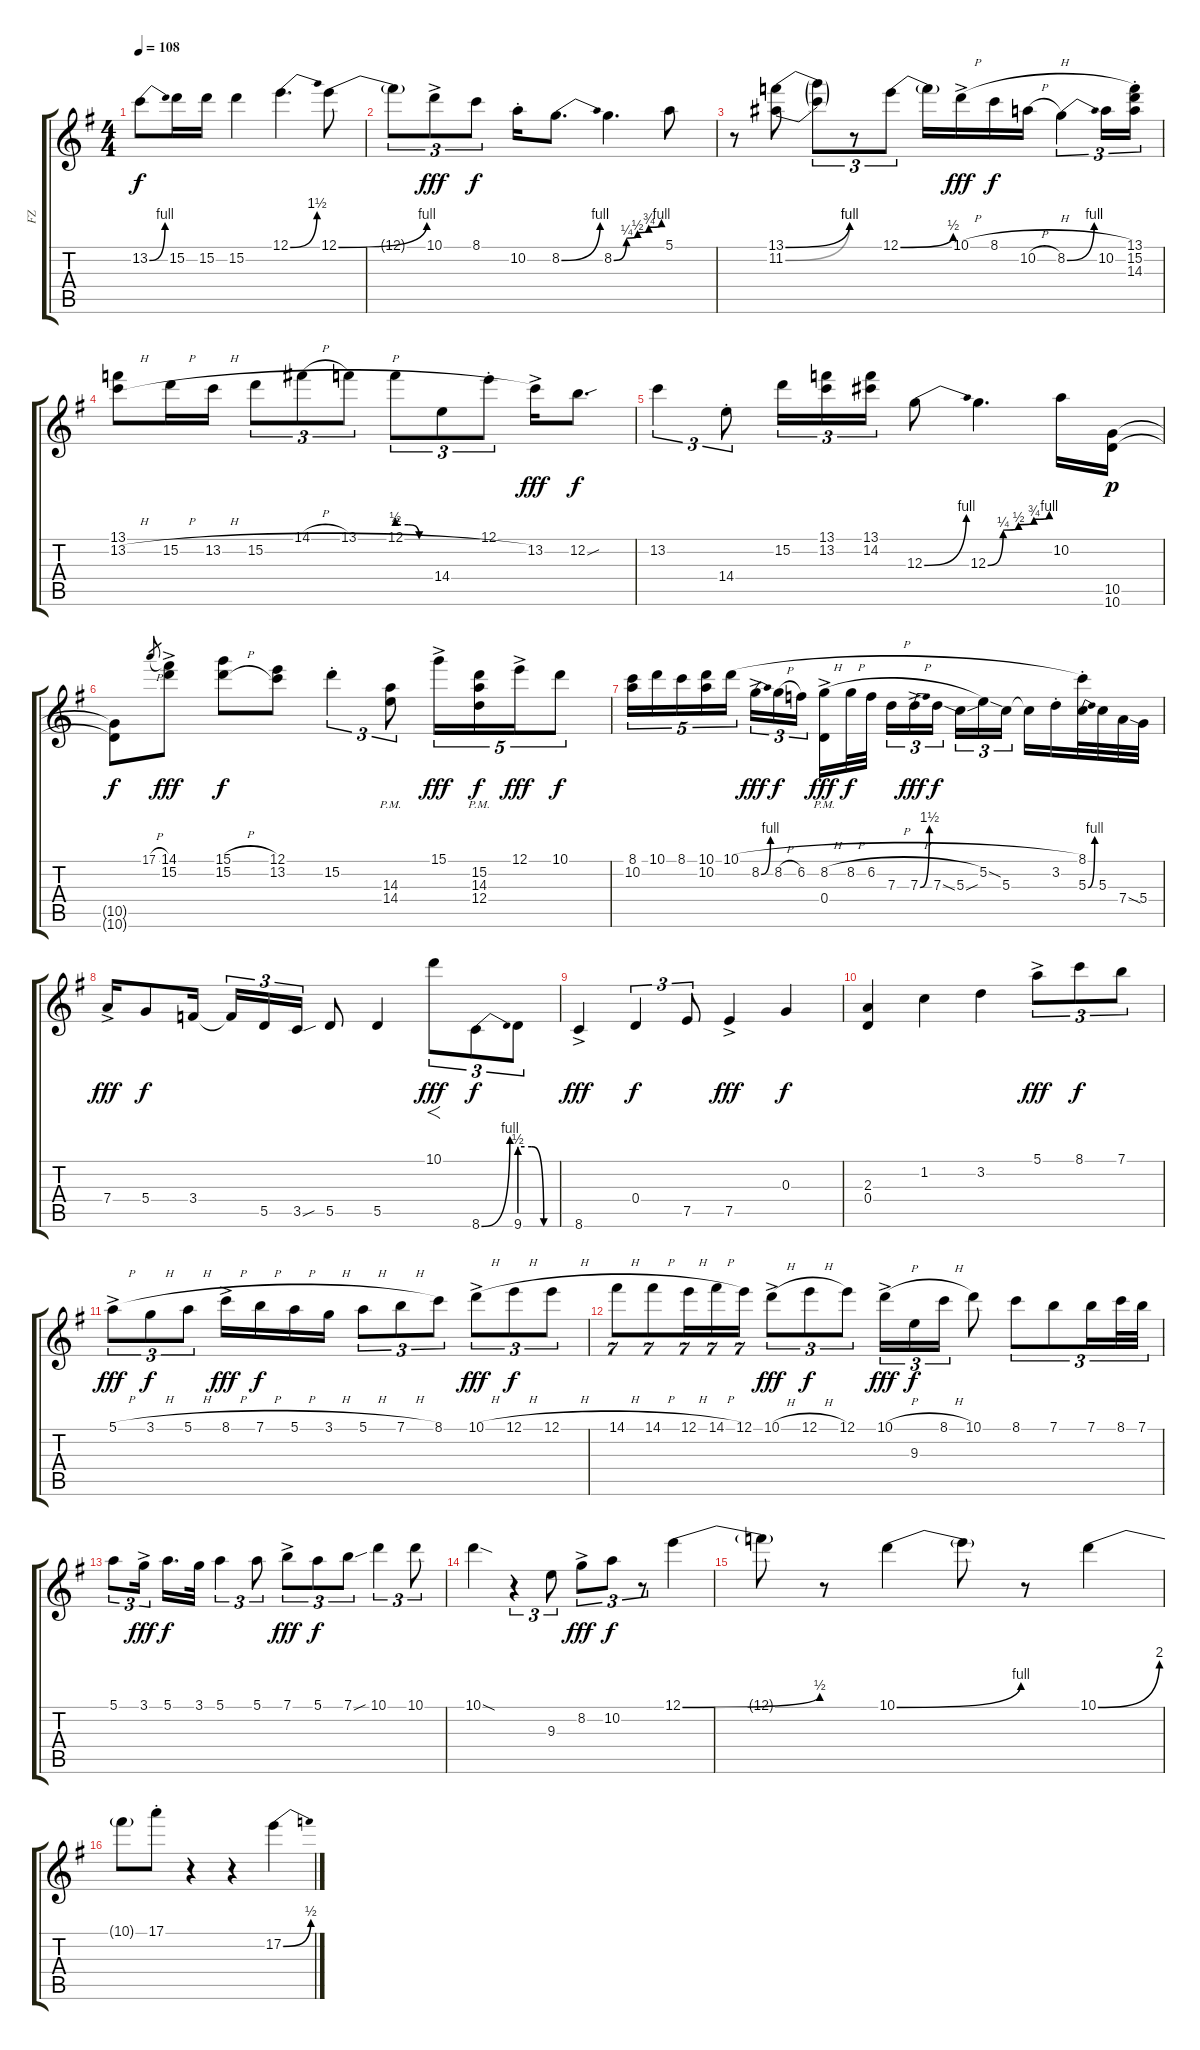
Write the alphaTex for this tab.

\track ("FZ" "FZ") {instrument electricguitarjazz}
\staff {score tabs}
\tuning (E4 B3 G3 D3 A2 E2) {hide}
\ts (4 4)
\tempo 108
\clef g2
\ks g
13.2{be (bend 0 0 60 4)}.8{dy f} 15.2.16 15.2.16 15.2.4 12.1{be (bend 0 0 60 6)}.4{d} 12.1{be (bend 0 0 60 4)}.8 |
12.1{t}.8{tu (3 2)} 10.1{ac}.8{tu (3 2) dy fff} 8.1.8{tu (3 2) dy f} 10.2{st}.16 8.2{be (bend 0 0 60 4)}.8{d} 8.2{be (custom 0 0 16 1 30 2 44 3 60 4)}.4{d} 5.1.8 |
r.8 (13.1{be (bend 0 0 60 4)} 11.2{be (bend 0 0 60 4)}).8 (13.1{t} 11.2{t}).8{tu (3 2)} r.8{tu (3 2)} 12.1{be (bend 0 0 60 2)}.8{tu (3 2)} 12.1{t}.16 10.1{h ac}.16{dy fff} 8.1{h}.16{dy f} 10.2{h}.16 8.2{be (bend 0 0 60 4)}.4{tu (3 2)} 10.2.16{tu (3 2)} (13.1{st} 15.2 14.3).16{tu (3 2)} |
(13.1 13.2{h}).8 15.2{h}.16 13.2{h}.16 15.2{h}.8{tu (3 2)} 14.1{h}.8{tu (3 2)} 13.1.8{tu (3 2)} 12.1{be (custom 0 2 20 2 40 0 60 0)}.8{tu (3 2)} 14.4.8{tu (3 2)} 12.1{st}.8{tu (3 2)} 13.2{ac}.16{dy fff} 12.2{sou}.8{d dy f} |
13.2.4{tu (3 2)} 14.4{st}.8{tu (3 2)} 15.2.16{tu (3 2)} (13.1 13.2).16{tu (3 2)} (13.1 14.2).16{tu (3 2)} 12.3{be (bend 0 0 60 4)}.8 12.3{be (custom 0 0 15 1 30 2 45 3 60 4)}.4{d} 10.2.16 (10.5 10.6).16{dy p} |
(10.5{t} 10.6{t}).8{dy f} 17.1{h}.8{gr} (14.1{ac} 15.2).8{dy fff} (15.1{h} 15.2{h}).8{dy f} (12.1 13.2).8 15.2{st}.4{tu (3 2)} (14.3 14.4{pm}).8{tu (3 2)} 15.1{ac}.16{tu (5 4) dy fff} (15.2 14.3{pm} 12.4).16{tu (5 4) dy f} 12.1{ac}.16{tu (5 4) dy fff} 10.1.8{tu (5 4) dy f} |
(8.1 10.2).16{tu (5 4)} 10.1.16{tu (5 4)} 8.1.16{tu (5 4)} (10.1 10.2).16{tu (5 4)} 10.1{h}.16{tu (5 4)} 8.2{be (bend 0 0 60 4) ac}.16{tu (3 2) dy fff} 8.2{h}.16{tu (3 2) dy f} 6.2.16{tu (3 2) beam splitsecondary} (8.2{h ac} 0.4{pm}).16{dy fff} 8.2{h}.32{dy f} 6.2{h}.32 7.3.16{tu (3 2)} 7.3{be (bend 0 0 60 6) ac}.16{tu (3 2) dy fff} 7.3{sod}.16{tu (3 2) dy f beam splitsecondary} 5.3{sou}.16{tu (3 2)} 5.2{sod}.16{tu (3 2)} 5.3.16{tu (3 2)} 5.3{t}.16 3.2{st}.16 (8.1{st} 5.3{be (bend 0 0 60 4)}).32 5.3.32 7.4{sod}.32 5.4.32 |
7.4{ac}.16{dy fff} 5.4.8{dy f} 3.4.16 3.4{t}.16{tu (3 2)} 5.5.16{tu (3 2)} 3.5{sou}.16{tu (3 2)} 5.5.8 5.5.4 10.1.8{f tu (3 2) dy fff} 8.6{be (bend 0 0 60 4)}.8{tu (3 2) dy f} 9.6{be (custom 0 2 20 2 40 0 60 0)}.8{tu (3 2)} |
8.6{ac}.4{dy fff} 0.4.4{tu (3 2) dy f} 7.5.8{tu (3 2)} 7.5{ac}.4{dy fff} 0.3.4{dy f} |
(2.3 0.4).4 1.2.4 3.2.4 5.1{ac}.8{tu (3 2) dy fff} 8.1.8{tu (3 2) dy f} 7.1.8{tu (3 2)} |
5.1{h ac}.8{tu (3 2) dy fff} 3.1{h}.8{tu (3 2) dy f} 5.1{h}.8{tu (3 2)} 8.1{h ac}.16{dy fff} 7.1{h}.16{dy f} 5.1{h}.16 3.1{h}.16 5.1{h}.8{tu (3 2)} 7.1{h}.8{tu (3 2)} 8.1.8{tu (3 2)} 10.1{h ac}.8{tu (3 2) dy fff} 12.1{h}.8{tu (3 2) dy f} 12.1{h}.8{tu (3 2)} |
14.1{h}.8{tu (7 4)} 14.1{h}.8{tu (7 4)} 12.1{h}.16{tu (7 4)} 14.1{h}.16{tu (7 4)} 12.1.16{tu (7 4)} 10.1{h ac}.8{tu (3 2) dy fff} 12.1{h}.8{tu (3 2) dy f} 12.1.8{tu (3 2)} 10.1{h ac}.16{tu (3 2) dy fff} 9.3.16{tu (3 2) dy f} 8.1{h}.16{tu (3 2)} 10.1.8 8.1.8{tu (3 2)} 7.1.8{tu (3 2)} 7.1.16{tu (3 2)} 8.1.32{tu (3 2)} 7.1.32{tu (3 2)} |
5.1.8{tu (3 2)} 3.1{ac}.16{tu (3 2) dy fff beam splitsecondary} 5.1.16{d dy f} 3.1.32 5.1.4{tu (3 2)} 5.1.8{tu (3 2)} 7.1{ac}.8{tu (3 2) dy fff} 5.1.8{tu (3 2) dy f} 7.1{sou}.8{tu (3 2)} 10.1.4{tu (3 2)} 10.1.8{tu (3 2)} |
10.1{sod}.4 r.4{tu (3 2)} 9.3.8{tu (3 2)} 8.2{ac}.8{tu (3 2) dy fff} 10.2.8{tu (3 2) dy f} r.8{tu (3 2)} 12.1{be (bend 0 0 60 2)}.4 |
12.1{t}.8 r.8 10.1{be (bend 0 0 60 4)}.4 10.1{t}.8 r.8 10.1{be (bend 0 0 60 8)}.4 |
10.1{t}.8 17.1{st}.8 r.4 r.4 17.2{be (bend 0 0 60 2)}.4
